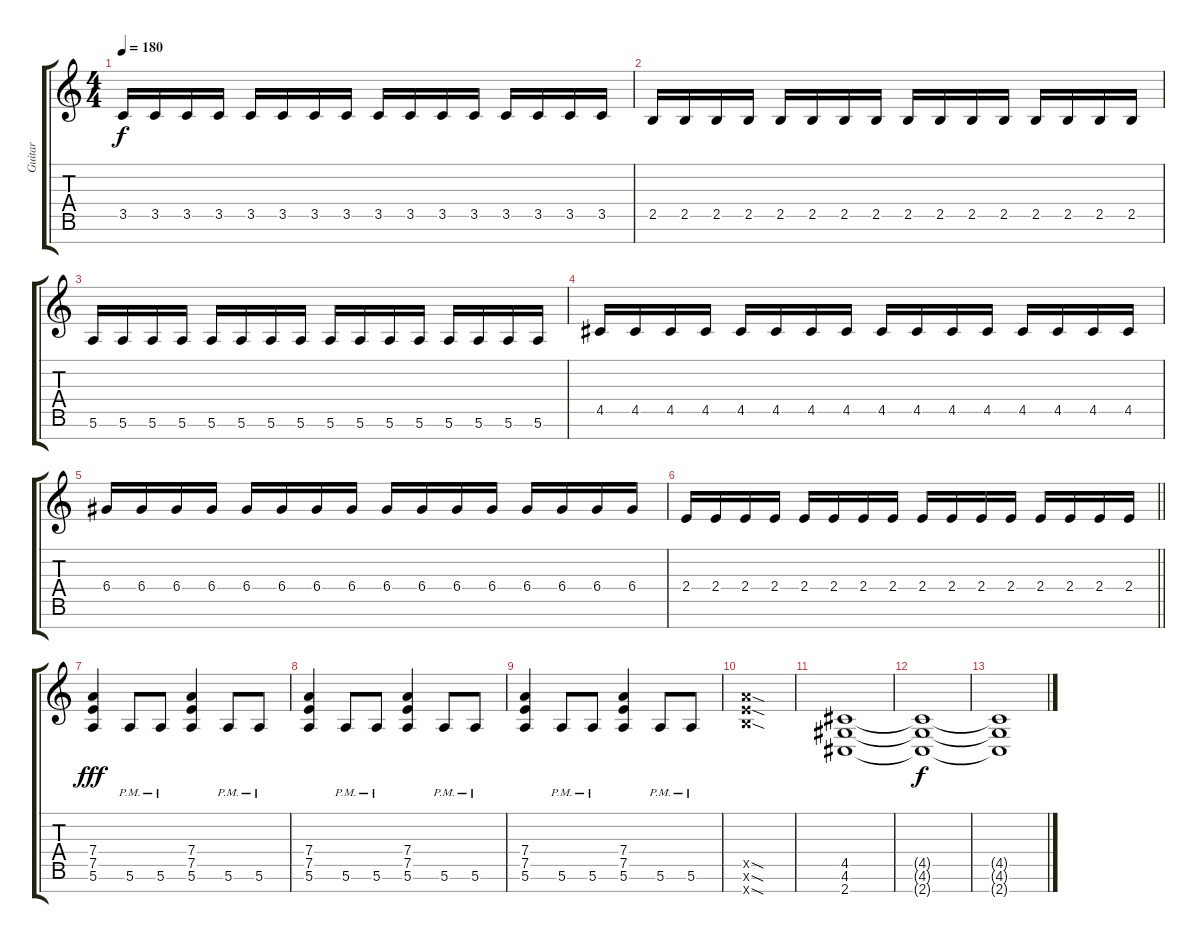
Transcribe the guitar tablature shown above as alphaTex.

\track ("Guitar" "Guitar") {instrument distortionguitar}
\staff {score tabs}
\tuning (E4 B3 G3 D3 A2 E2 B1) {hide}
\ts (4 4)
\tempo 180
\clef g2
\ks c
3.5.16{dy f} 3.5.16 3.5.16 3.5.16 3.5.16 3.5.16 3.5.16 3.5.16 3.5.16 3.5.16 3.5.16 3.5.16 3.5.16 3.5.16 3.5.16 3.5.16 |
2.5.16 2.5.16 2.5.16 2.5.16 2.5.16 2.5.16 2.5.16 2.5.16 2.5.16 2.5.16 2.5.16 2.5.16 2.5.16 2.5.16 2.5.16 2.5.16 |
5.6.16 5.6.16 5.6.16 5.6.16 5.6.16 5.6.16 5.6.16 5.6.16 5.6.16 5.6.16 5.6.16 5.6.16 5.6.16 5.6.16 5.6.16 5.6.16 |
4.5.16 4.5.16 4.5.16 4.5.16 4.5.16 4.5.16 4.5.16 4.5.16 4.5.16 4.5.16 4.5.16 4.5.16 4.5.16 4.5.16 4.5.16 4.5.16 |
6.4.16 6.4.16 6.4.16 6.4.16 6.4.16 6.4.16 6.4.16 6.4.16 6.4.16 6.4.16 6.4.16 6.4.16 6.4.16 6.4.16 6.4.16 6.4.16 |
\barLineRight lightlight
2.4.16 2.4.16 2.4.16 2.4.16 2.4.16 2.4.16 2.4.16 2.4.16 2.4.16 2.4.16 2.4.16 2.4.16 2.4.16 2.4.16 2.4.16 2.4.16 |
\section ("" "")
(7.4 7.5 5.6).4{dy fff} 5.6{pm}.8 5.6{pm}.8 (7.4 7.5 5.6).4 5.6{pm}.8 5.6{pm}.8 |
(7.4 7.5 5.6).4 5.6{pm}.8 5.6{pm}.8 (7.4 7.5 5.6).4 5.6{pm}.8 5.6{pm}.8 |
(7.4 7.5 5.6).4 5.6{pm}.8 5.6{pm}.8 (7.4 7.5 5.6).4 5.6{pm}.8 5.6{pm}.8 |
(12.5{sod x} 12.6{sod x} 12.7{sod x}).1 |
(4.5 4.6 2.7).1 |
(4.5{t} 4.6{t} 2.7{t}).1{dy f volume 0} |
(4.5{t} 4.6{t} 2.7{t}).1
